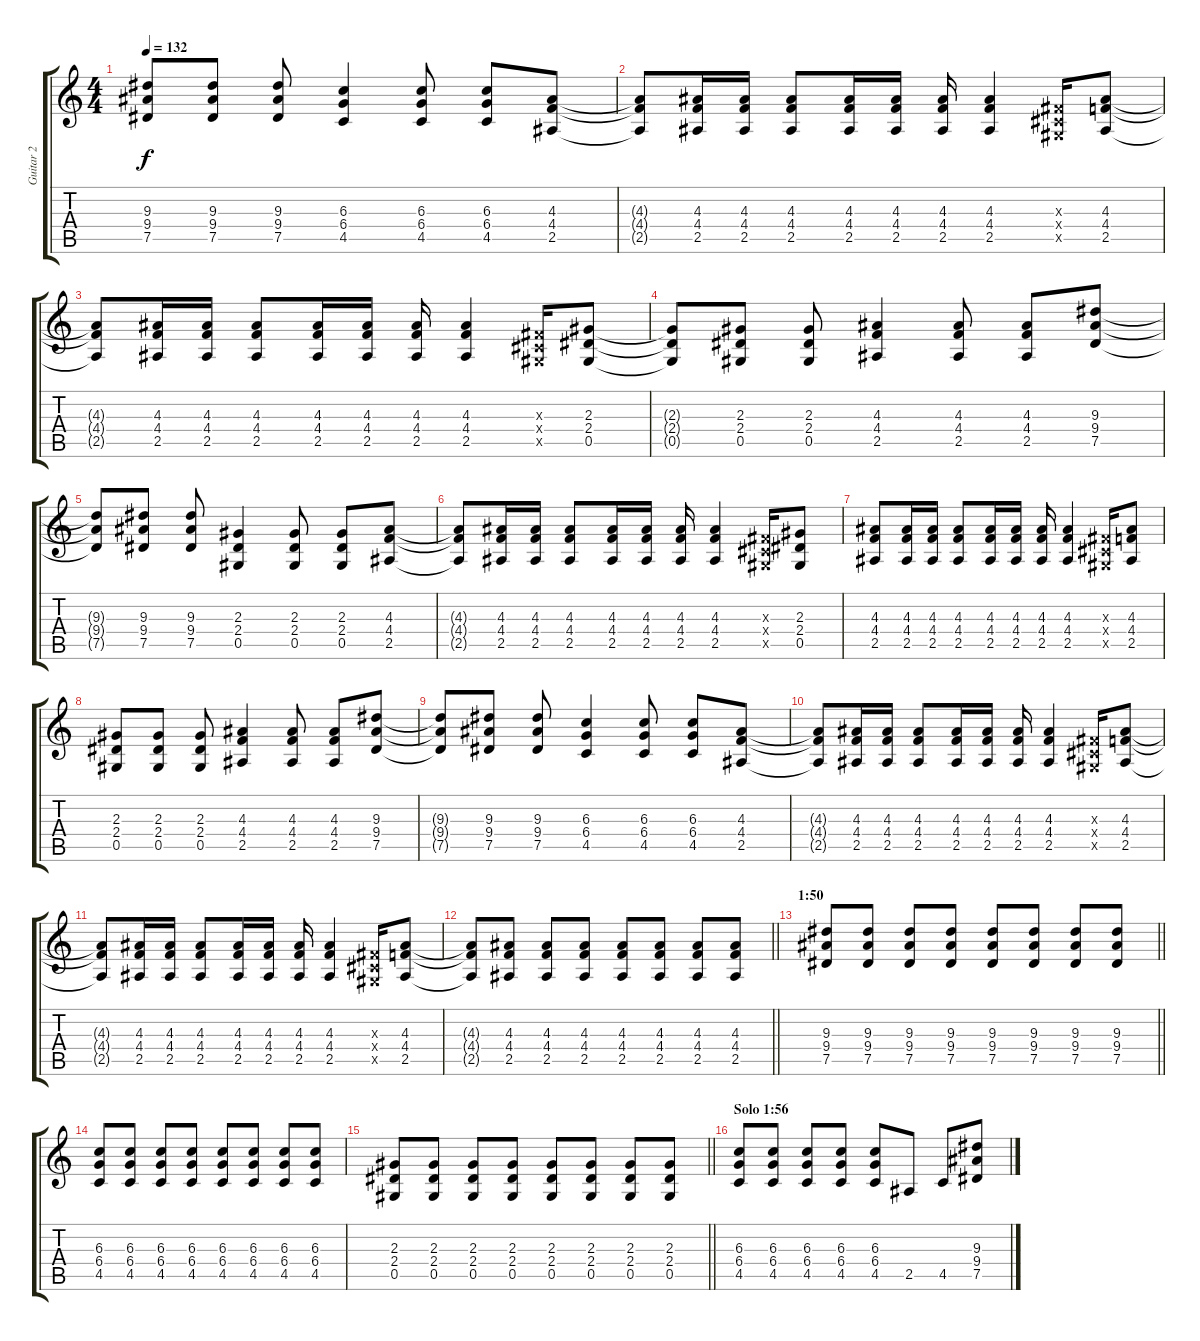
\track ("Guitar 2" "Guitar 2") {instrument overdrivenguitar}
\staff {score tabs}
\tuning (Eb4 Bb3 Gb3 Db3 Ab2 Eb2) {hide}
\ts (4 4)
\tempo 132
\clef g2
\ks c
(9.3{t} 9.4{t} 7.5{t}).8{dy f} (9.3 9.4 7.5).8 (9.3 9.4 7.5).8 (6.3 6.4 4.5).4 (6.3 6.4 4.5).8 (6.3 6.4 4.5).8 (4.3 4.4 2.5).8 |
(4.3{t} 4.4{t} 2.5{t}).8 (4.3 4.4 2.5).16 (4.3 4.4 2.5).16 (4.3 4.4 2.5).8 (4.3 4.4 2.5).16 (4.3 4.4 2.5).16 (4.3 4.4 2.5).16 (4.3 4.4 2.5).4 (0.3{x} 0.4{x} 0.5{x}).16 (4.3 4.4 2.5).8 |
(4.3{t} 4.4{t} 2.5{t}).8 (4.3 4.4 2.5).16 (4.3 4.4 2.5).16 (4.3 4.4 2.5).8 (4.3 4.4 2.5).16 (4.3 4.4 2.5).16 (4.3 4.4 2.5).16 (4.3 4.4 2.5).4 (0.3{x} 0.4{x} 0.5{x}).16 (2.3 2.4 0.5).8 |
(2.3{t} 2.4{t} 0.5{t}).8 (2.3 2.4 0.5).8 (2.3 2.4 0.5).8 (4.3 4.4 2.5).4 (4.3 4.4 2.5).8 (4.3 4.4 2.5).8 (9.3 9.4 7.5).8 |
(9.3{t} 9.4{t} 7.5{t}).8 (9.3 9.4 7.5).8 (9.3 9.4 7.5).8 (2.3 2.4 0.5).4 (2.3 2.4 0.5).8 (2.3 2.4 0.5).8 (4.3 4.4 2.5).8 |
(4.3{t} 4.4{t} 2.5{t}).8 (4.3 4.4 2.5).16 (4.3 4.4 2.5).16 (4.3 4.4 2.5).8 (4.3 4.4 2.5).16 (4.3 4.4 2.5).16 (4.3 4.4 2.5).16 (4.3 4.4 2.5).4 (0.3{x} 0.4{x} 0.5{x}).16 (2.3 2.4 0.5).8 |
(4.3 4.4 2.5).8 (4.3 4.4 2.5).16 (4.3 4.4 2.5).16 (4.3 4.4 2.5).8 (4.3 4.4 2.5).16 (4.3 4.4 2.5).16 (4.3 4.4 2.5).16 (4.3 4.4 2.5).4 (0.3{x} 0.4{x} 0.5{x}).16 (4.3 4.4 2.5).8 |
(2.3 2.4 0.5).8 (2.3 2.4 0.5).8 (2.3 2.4 0.5).8 (4.3 4.4 2.5).4 (4.3 4.4 2.5).8 (4.3 4.4 2.5).8 (9.3 9.4 7.5).8 |
(9.3{t} 9.4{t} 7.5{t}).8 (9.3 9.4 7.5).8 (9.3 9.4 7.5).8 (6.3 6.4 4.5).4 (6.3 6.4 4.5).8 (6.3 6.4 4.5).8 (4.3 4.4 2.5).8 |
(4.3{t} 4.4{t} 2.5{t}).8 (4.3 4.4 2.5).16 (4.3 4.4 2.5).16 (4.3 4.4 2.5).8 (4.3 4.4 2.5).16 (4.3 4.4 2.5).16 (4.3 4.4 2.5).16 (4.3 4.4 2.5).4 (0.3{x} 0.4{x} 0.5{x}).16 (4.3 4.4 2.5).8 |
(4.3{t} 4.4{t} 2.5{t}).8 (4.3 4.4 2.5).16 (4.3 4.4 2.5).16 (4.3 4.4 2.5).8 (4.3 4.4 2.5).16 (4.3 4.4 2.5).16 (4.3 4.4 2.5).16 (4.3 4.4 2.5).4 (0.3{x} 0.4{x} 0.5{x}).16 (4.3 4.4 2.5).8 |
\barLineRight lightlight
(4.3{t} 4.4{t} 2.5{t}).8 (4.3 4.4 2.5).8 (4.3 4.4 2.5).8 (4.3 4.4 2.5).8 (4.3 4.4 2.5).8 (4.3 4.4 2.5).8 (4.3 4.4 2.5).8 (4.3 4.4 2.5).8 |
\section ("" "1:50")
\barLineRight lightlight
(9.3 9.4 7.5).8 (9.3 9.4 7.5).8 (9.3 9.4 7.5).8 (9.3 9.4 7.5).8 (9.3 9.4 7.5).8 (9.3 9.4 7.5).8 (9.3 9.4 7.5).8 (9.3 9.4 7.5).8 |
(6.3 6.4 4.5).8 (6.3 6.4 4.5).8 (6.3 6.4 4.5).8 (6.3 6.4 4.5).8 (6.3 6.4 4.5).8 (6.3 6.4 4.5).8 (6.3 6.4 4.5).8 (6.3 6.4 4.5).8 |
\barLineRight lightlight
(2.3 2.4 0.5).8 (2.3 2.4 0.5).8 (2.3 2.4 0.5).8 (2.3 2.4 0.5).8 (2.3 2.4 0.5).8 (2.3 2.4 0.5).8 (2.3 2.4 0.5).8 (2.3 2.4 0.5).8 |
\section ("" "Solo 1:56")
(6.3 6.4 4.5).8 (6.3 6.4 4.5).8 (6.3 6.4 4.5).8 (6.3 6.4 4.5).8 (6.3 6.4 4.5).8 2.5.8 4.5.8 (9.3 9.4 7.5).8
